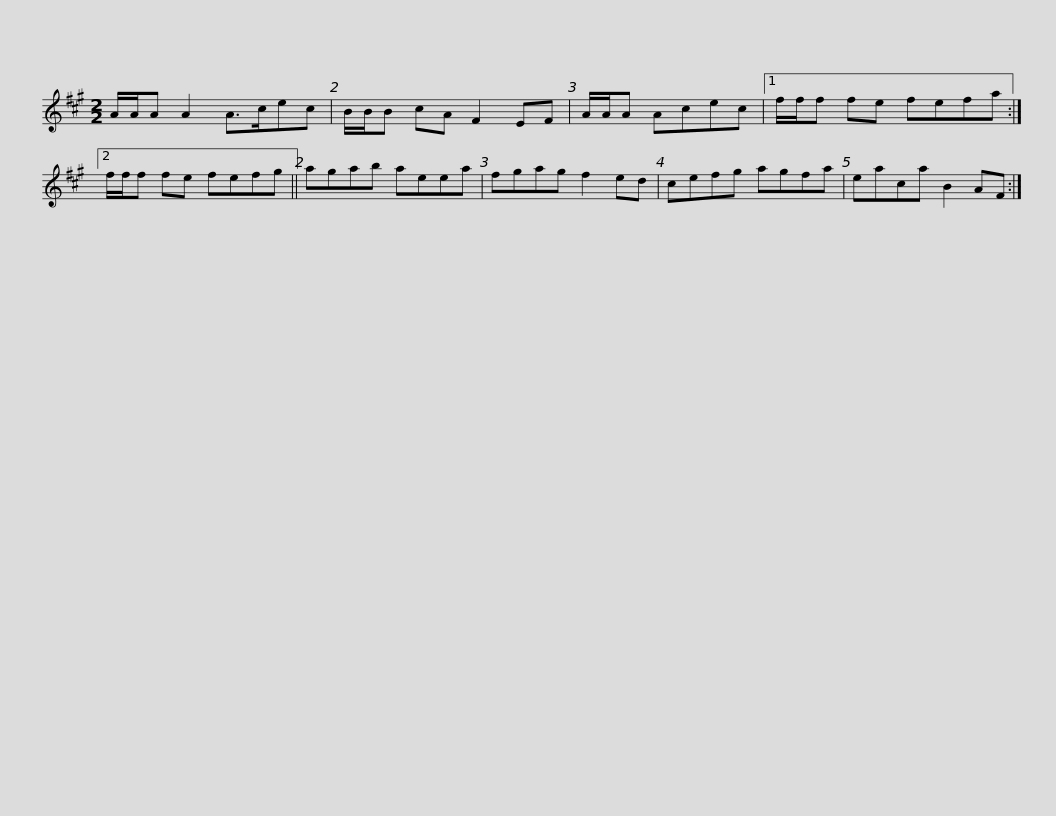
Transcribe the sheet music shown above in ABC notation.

X:1
L:1/8
M:2/2
I:linebreak $
K:A
V:1 treble
V:1
 A/A/A A2 A>cec | B/B/B cA F2 EF | A/A/A Acec |1 f/f/f fe fefa :|2 f/f/f fe fefg ||$ %5
 agab aeea | fgag f2 ed | cefg agfa | eaca B2 AF :| %9
